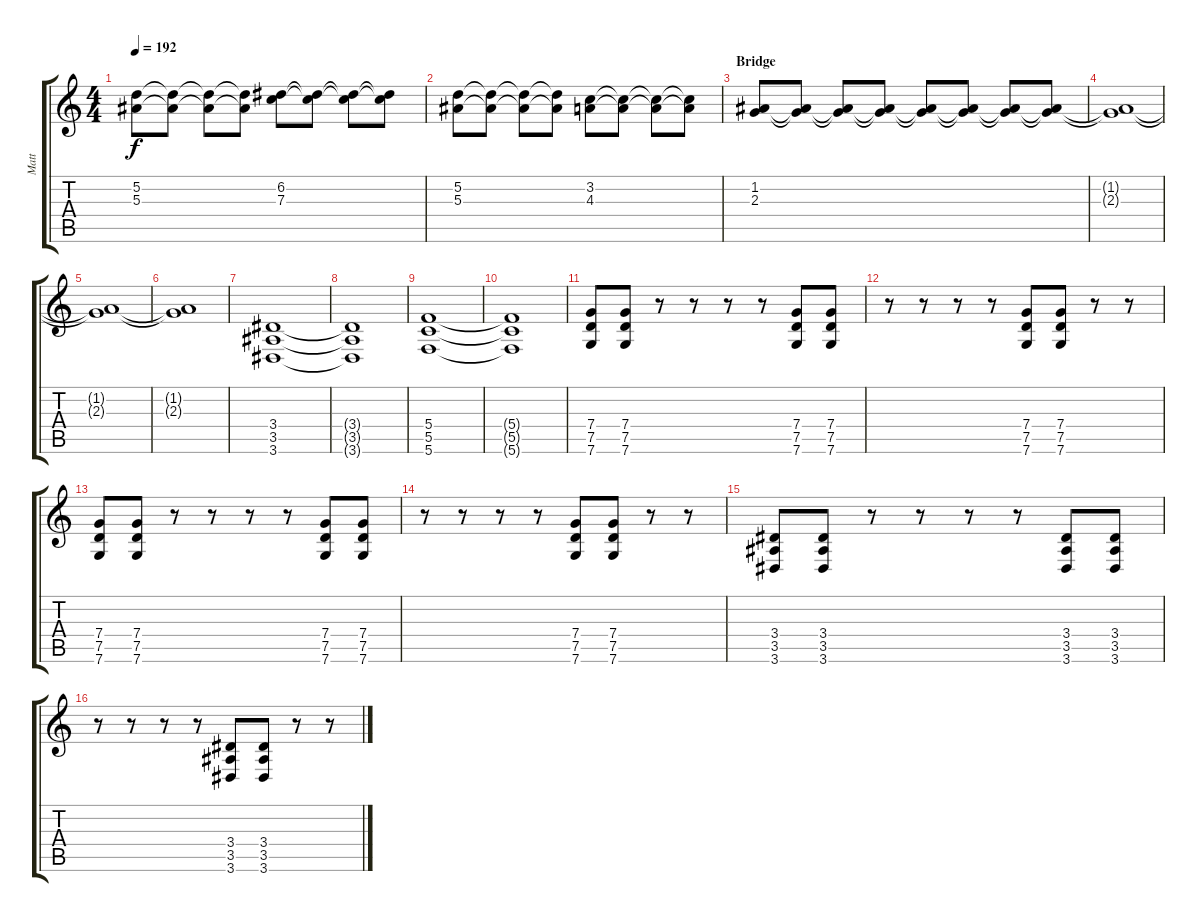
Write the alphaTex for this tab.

\track ("Matt" "Matt") {instrument distortionguitar}
\staff {score tabs}
\tuning (D4 A3 F3 C3 G2 C2) {hide}
\ts (4 4)
\tempo 192
\clef g2
\ks c
(5.2 5.3).8{dy f} (5.2{t} 5.3{t}).8 (5.2{t} 5.3{t}).8 (5.2{t} 5.3{t}).8 (6.2 7.3).8 (6.2{t} 7.3{t}).8 (6.2{t} 7.3{t}).8 (6.2{t} 7.3{t}).8 |
(5.2 5.3).8 (5.2{t} 5.3{t}).8 (5.2{t} 5.3{t}).8 (5.2{t} 5.3{t}).8 (3.2 4.3).8 (3.2{t} 4.3{t}).8 (3.2{t} 4.3{t}).8 (3.2{t} 4.3{t}).8 |
\section ("" "Bridge")
(1.2 2.3).8 (1.2{t} 2.3{t}).8 (1.2{t} 2.3{t}).8 (1.2{t} 2.3{t}).8 (1.2{t} 2.3{t}).8 (1.2{t} 2.3{t}).8 (1.2{t} 2.3{t}).8 (1.2{t} 2.3{t}).8 |
(1.2{t} 2.3{t}).1 |
(1.2{t} 2.3{t}).1 |
(1.2{t} 2.3{t}).1 |
(3.4 3.5 3.6).1 |
(3.4{t} 3.5{t} 3.6{t}).1 |
(5.4 5.5 5.6).1 |
(5.4{t} 5.5{t} 5.6{t}).1 |
(7.4 7.5 7.6).8 (7.4 7.5 7.6).8 r.8 r.8 r.8 r.8 (7.4 7.5 7.6).8 (7.4 7.5 7.6).8 |
r.8 r.8 r.8 r.8 (7.4 7.5 7.6).8 (7.4 7.5 7.6).8 r.8 r.8 |
(7.4 7.5 7.6).8 (7.4 7.5 7.6).8 r.8 r.8 r.8 r.8 (7.4 7.5 7.6).8 (7.4 7.5 7.6).8 |
r.8 r.8 r.8 r.8 (7.4 7.5 7.6).8 (7.4 7.5 7.6).8 r.8 r.8 |
(3.4 3.5 3.6).8 (3.4 3.5 3.6).8 r.8 r.8 r.8 r.8 (3.4 3.5 3.6).8 (3.4 3.5 3.6).8 |
r.8 r.8 r.8 r.8 (3.4 3.5 3.6).8 (3.4 3.5 3.6).8 r.8 r.8
